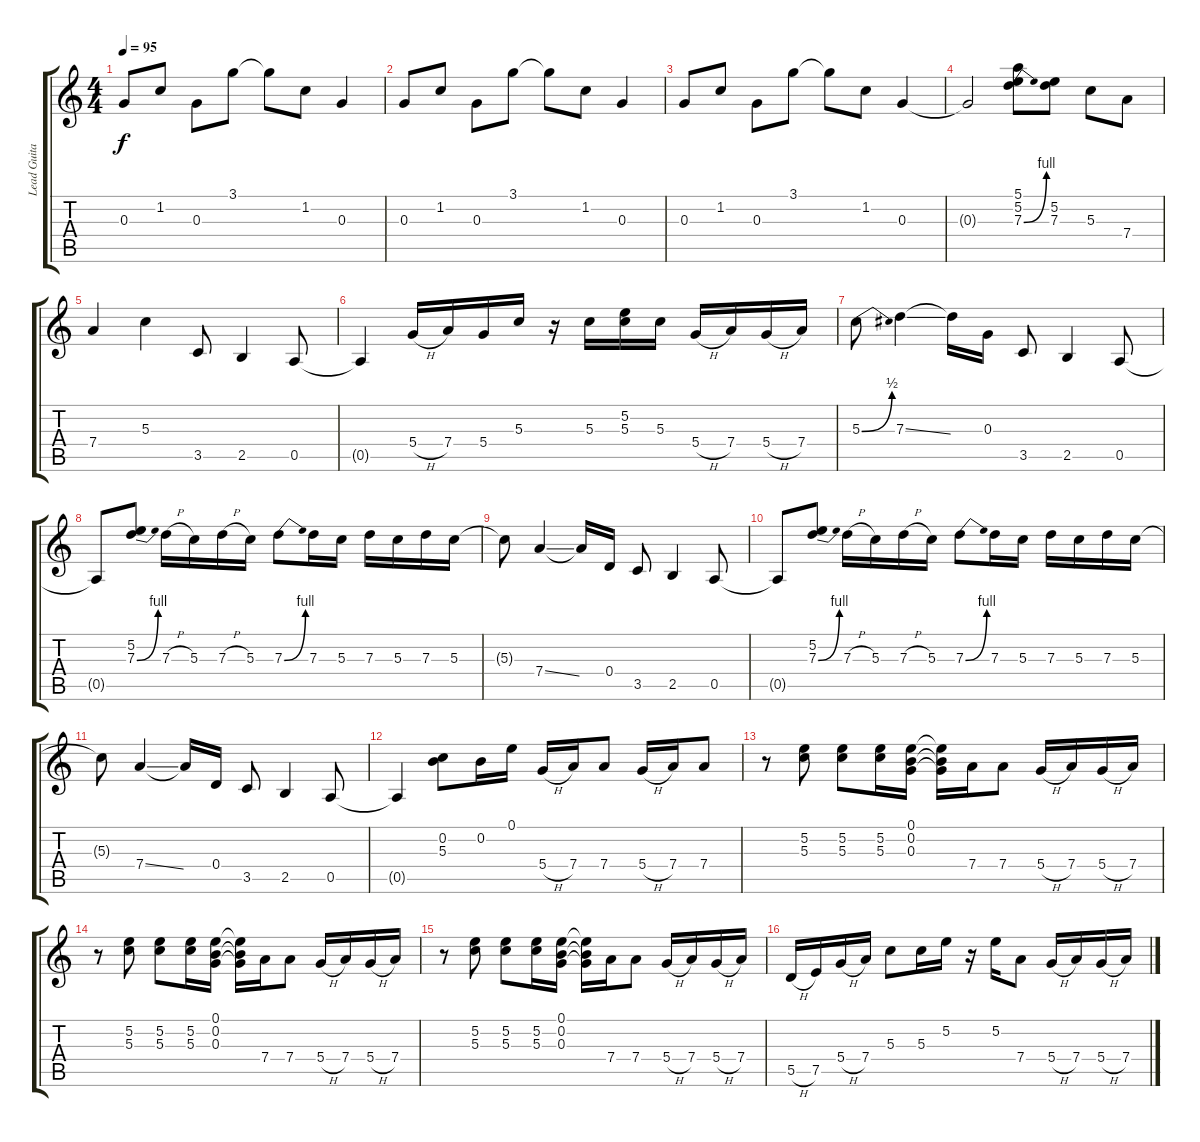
\track ("Lead Guitar" "Lead Guita") {instrument distortionguitar}
\staff {score tabs}
\tuning (E4 B3 G3 D3 A2 E2) {hide}
\ts (4 4)
\tempo 95
\clef g2
\ks c
0.3.8{dy f} 1.2.8 0.3.8 3.1.8 3.1{t}.8 1.2.8 0.3.4 |
0.3.8 1.2.8 0.3.8 3.1.8 3.1{t}.8 1.2.8 0.3.4 |
0.3.8 1.2.8 0.3.8 3.1.8 3.1{t}.8 1.2.8 0.3.4 |
0.3{t}.2{volume 16 instrument overdrivenguitar} (5.1 5.2 7.3{be (bend 0 0 60 4)}).8 (5.2 7.3).8 5.3.8 7.4.8 |
7.4.4 5.3.4 3.5.8 2.5.4 0.5.8 |
0.5{t}.4 5.4{h}.16 7.4.16 5.4.16 5.3.16 r.16 5.3.16 (5.2 5.3).16 5.3.16 5.4{h}.16 7.4.16 5.4{h}.16 7.4.16 |
5.3{be (bend 0 0 60 2)}.8 7.3{ss}.4 7.3{t}.16 0.3.16 3.5.8 2.5.4 0.5.8 |
0.5{t}.8 (5.2 7.3{be (bend 0 0 60 4)}).8 7.3{h}.16 5.3.16 7.3{h}.16 5.3.16 7.3{be (bend 0 0 60 4)}.8 7.3.16 5.3.16 7.3.16 5.3.16 7.3.16 5.3.16 |
5.3{t}.8 7.4{ss}.4 7.4{t}.16 0.4.16 3.5.8 2.5.4 0.5.8 |
0.5{t}.8 (5.2 7.3{be (bend 0 0 60 4)}).8 7.3{h}.16 5.3.16 7.3{h}.16 5.3.16 7.3{be (bend 0 0 60 4)}.8 7.3.16 5.3.16 7.3.16 5.3.16 7.3.16 5.3.16 |
5.3{t}.8 7.4{ss}.4 7.4{t}.16 0.4.16 3.5.8 2.5.4 0.5.8 |
0.5{t}.4 (0.2 5.3).8 0.2.16 0.1.16 5.4{h}.16 7.4.16 7.4.8 5.4{h}.16 7.4.16 7.4.8 |
r.8 (5.2 5.3).8 (5.2 5.3).8 (5.2 5.3).16 (0.1 0.2 0.3).16 (0.1{t} 0.2{t} 0.3{t}).16 7.4.16 7.4.8 5.4{h}.16 7.4.16 5.4{h}.16 7.4.16 |
r.8 (5.2 5.3).8 (5.2 5.3).8 (5.2 5.3).16 (0.1 0.2 0.3).16 (0.1{t} 0.2{t} 0.3{t}).16 7.4.16 7.4.8 5.4{h}.16 7.4.16 5.4{h}.16 7.4.16 |
r.8 (5.2 5.3).8 (5.2 5.3).8 (5.2 5.3).16 (0.1 0.2 0.3).16 (0.1{t} 0.2{t} 0.3{t}).16 7.4.16 7.4.8 5.4{h}.16 7.4.16 5.4{h}.16 7.4.16 |
5.5{h}.16 7.5.16 5.4{h}.16 7.4.16 5.3.8 5.3.16 5.2.16 r.16 5.2.16 7.4.8 5.4{h}.16 7.4.16 5.4{h}.16 7.4.16
